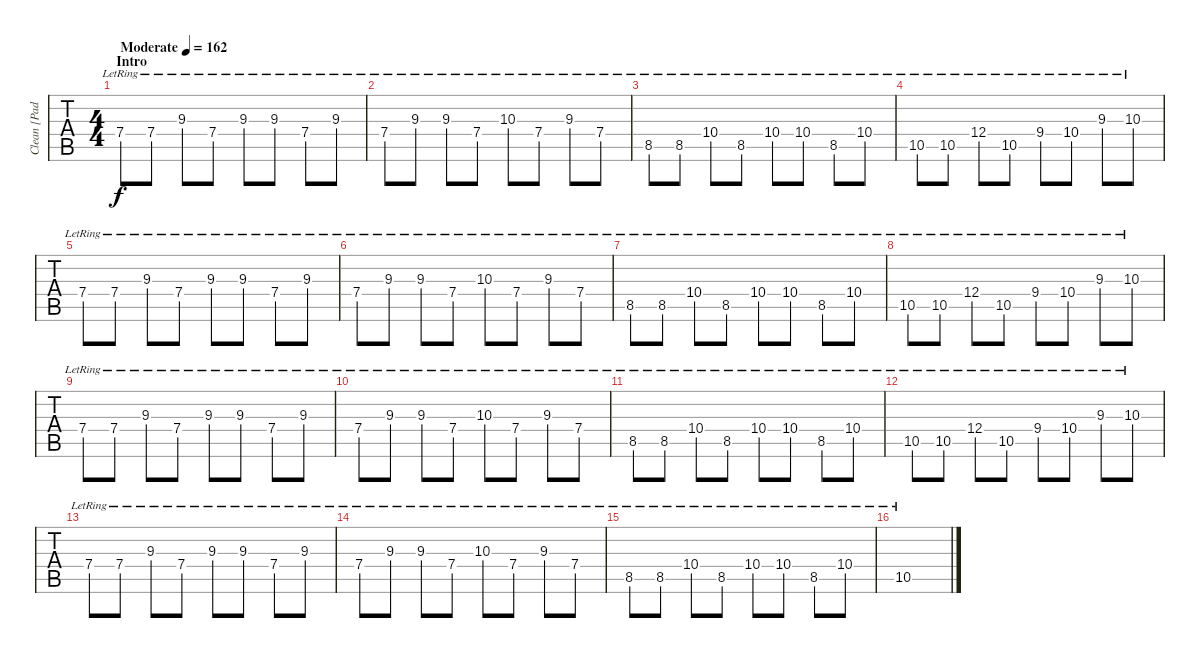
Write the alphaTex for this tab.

\track ("Clean [Padge]" "Clean [Pad") {instrument electricguitarclean}
\staff {tabs}
\tuning (D4 A3 F3 C3 G2 C2) {hide}
\ts (4 4)
\section ("" "Intro")
\tempo (162 "Moderate")
\clef g2
\ks c
7.4{lr}.8{dy f instrument electricguitarclean} 7.4{lr}.8 9.3{lr}.8 7.4{lr}.8 9.3{lr}.8 9.3{lr}.8 7.4{lr}.8 9.3{lr}.8 |
7.4{lr}.8 9.3{lr}.8 9.3{lr}.8 7.4{lr}.8 10.3{lr}.8 7.4{lr}.8 9.3{lr}.8 7.4{lr}.8 |
8.5{lr}.8 8.5{lr}.8 10.4{lr}.8 8.5{lr}.8 10.4{lr}.8 10.4{lr}.8 8.5{lr}.8 10.4{lr}.8 |
10.5{lr}.8 10.5{lr}.8 12.4{lr}.8 10.5{lr}.8 9.4{lr}.8 10.4{lr}.8 9.3{lr}.8 10.3{lr}.8 |
7.4{lr}.8 7.4{lr}.8 9.3{lr}.8 7.4{lr}.8 9.3{lr}.8 9.3{lr}.8 7.4{lr}.8 9.3{lr}.8 |
7.4{lr}.8 9.3{lr}.8 9.3{lr}.8 7.4{lr}.8 10.3{lr}.8 7.4{lr}.8 9.3{lr}.8 7.4{lr}.8 |
8.5{lr}.8 8.5{lr}.8 10.4{lr}.8 8.5{lr}.8 10.4{lr}.8 10.4{lr}.8 8.5{lr}.8 10.4{lr}.8 |
10.5{lr}.8 10.5{lr}.8 12.4{lr}.8 10.5{lr}.8 9.4{lr}.8 10.4{lr}.8 9.3{lr}.8 10.3{lr}.8 |
7.4{lr}.8 7.4{lr}.8 9.3{lr}.8 7.4{lr}.8 9.3{lr}.8 9.3{lr}.8 7.4{lr}.8 9.3{lr}.8 |
7.4{lr}.8 9.3{lr}.8 9.3{lr}.8 7.4{lr}.8 10.3{lr}.8 7.4{lr}.8 9.3{lr}.8 7.4{lr}.8 |
8.5{lr}.8 8.5{lr}.8 10.4{lr}.8 8.5{lr}.8 10.4{lr}.8 10.4{lr}.8 8.5{lr}.8 10.4{lr}.8 |
10.5{lr}.8 10.5{lr}.8 12.4{lr}.8 10.5{lr}.8 9.4{lr}.8 10.4{lr}.8 9.3{lr}.8 10.3{lr}.8 |
7.4{lr}.8 7.4{lr}.8 9.3{lr}.8 7.4{lr}.8 9.3{lr}.8 9.3{lr}.8 7.4{lr}.8 9.3{lr}.8 |
7.4{lr}.8 9.3{lr}.8 9.3{lr}.8 7.4{lr}.8 10.3{lr}.8 7.4{lr}.8 9.3{lr}.8 7.4{lr}.8 |
8.5{lr}.8 8.5{lr}.8 10.4{lr}.8 8.5{lr}.8 10.4{lr}.8 10.4{lr}.8 8.5{lr}.8 10.4{lr}.8 |
10.5{lr}.1
